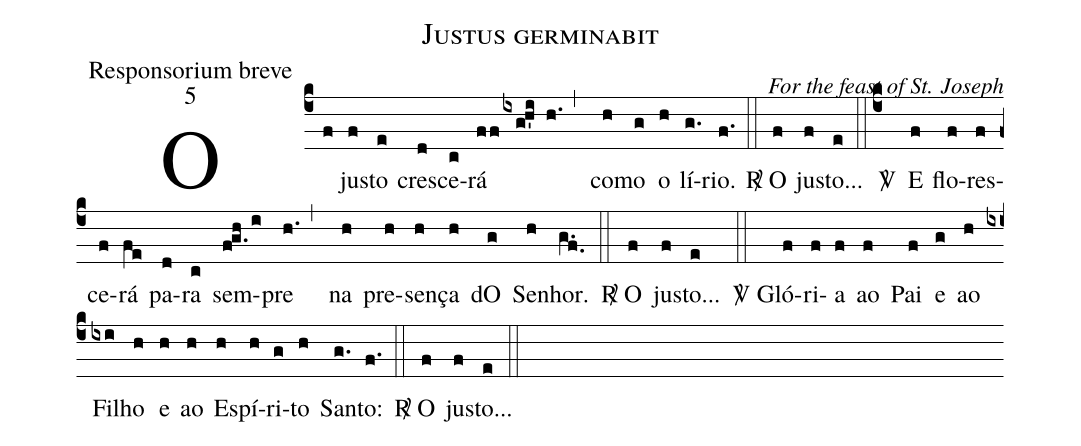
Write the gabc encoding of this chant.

name:Justus germinabit;
office-part:Responsorium breve;
mode:5;
commentary:For the feast of St. Joseph;
%%
(c4) O(f) jus(f)to(e) cres(d)ce(c)rá(ffixgh'i h.,) co(h)mo(g) o(h) lí(g.)rio.(f.) (::) <sp>R/</sp> O(f) jus(f)to...(e) (::)
<sp>V/</sp> (c4)E(f) flo(f)res(f)ce(f)rá(fe) pa(d)ra(c) sem(f.ghi)pre(h.,) na(h) pre(h)sen(h)ça(h) dO(g) Sen(h)hor.(g.f.) (::) <sp>R/</sp> O(f) jus(f)to...(e) (::)
<sp>V/</sp> Gló(f)ri(f)a(f) ao(f) Pai(f) e(g) ao(h) Fi(ixi)lho(h) e(h) ao(h) E(h)spí(h)ri(g)to(h) San(g.)to:(f.) (::) <sp>R/</sp> O(f) jus(f)to...(e) (::)
